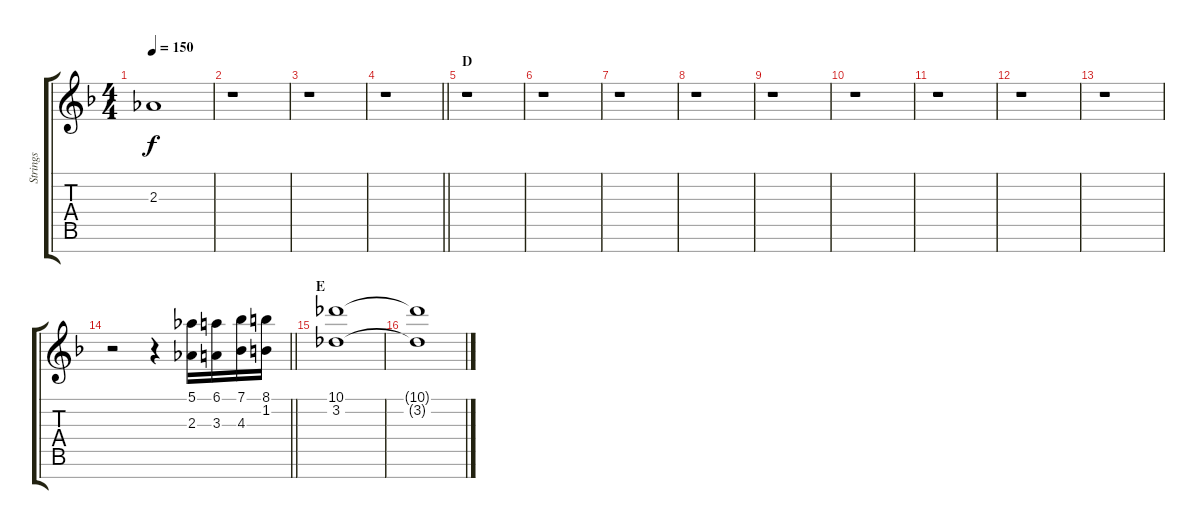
\track ("Strings" "Strings") {instrument stringensemble1}
\staff {score tabs}
\tuning (Eb5 Bb4 Gb4 Db4 Ab3 Eb3 Bb2) {hide}
\ts (4 4)
\tempo 150
\clef g2
\ks f
2.3.1{dy f} |
r.1 |
r.1 |
\barLineRight lightlight
r.1 |
\section ("" "D")
r.1 |
r.1 |
r.1 |
r.1 |
r.1 |
r.1 |
r.1 |
r.1 |
r.1 |
\barLineRight lightlight
r.2 r.4 (5.1 2.3).16 (6.1 3.3).16 (7.1 4.3).16 (8.1 1.2).16 |
\section ("" "E")
(10.1 3.2).1 |
(10.1{t} 3.2{t}).1
